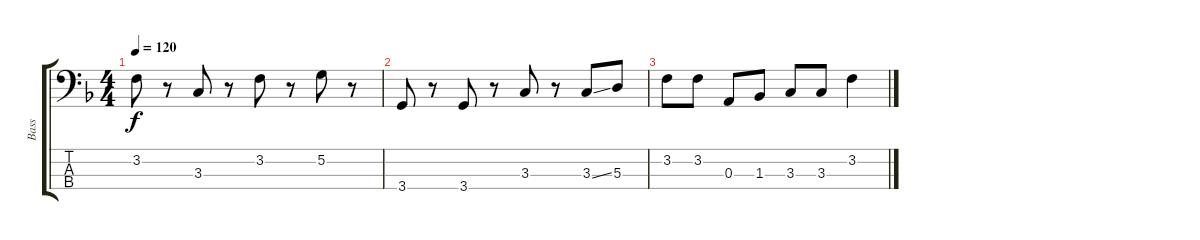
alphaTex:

\track ("Bass" "Bass") {instrument electricbasspick}
\staff {score tabs}
\tuning (G2 D2 A1 E1) {hide}
\ts (4 4)
\tempo 120
\clef f4
\ks f
3.2.8{dy f} r.8 3.3.8 r.8 3.2.8 r.8 5.2.8 r.8 |
3.4.8 r.8 3.4.8 r.8 3.3.8 r.8 3.3{ss}.8 5.3.8 |
3.2.8 3.2.8 0.3.8 1.3.8 3.3.8 3.3.8 3.2.4
